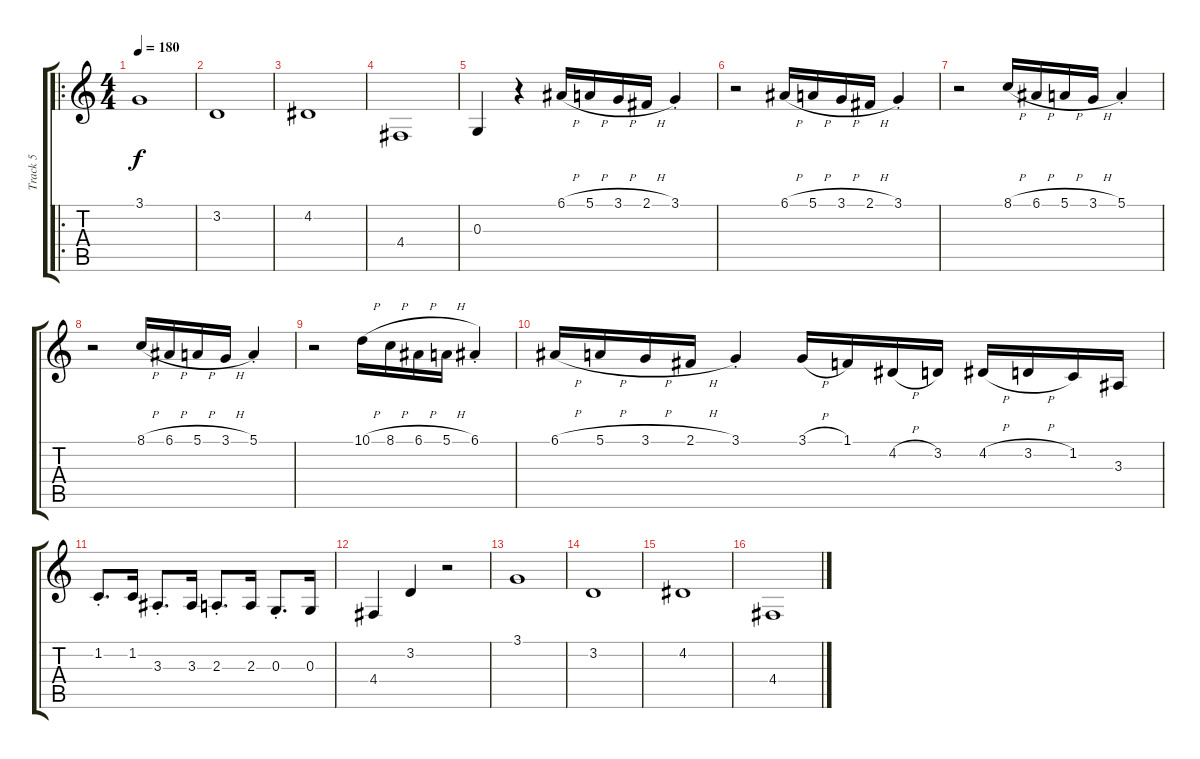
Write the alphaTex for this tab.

\track ("Track 5" "Track 5") {instrument oboe}
\staff {score tabs}
\tuning (E4 B3 G3 D3 A2 E2) {hide}
\ro
\ts (4 4)
\tempo 180
\clef g2
\ks c
3.1.1{dy f instrument oboe} |
3.2.1 |
4.2.1 |
4.4.1 |
0.3.4 r.4 6.1{h}.16 5.1{h}.16 3.1{h}.16 2.1{h}.16 3.1{st}.4 |
r.2 6.1{h}.16 5.1{h}.16 3.1{h}.16 2.1{h}.16 3.1{st}.4 |
r.2 8.1{h}.16 6.1{h}.16 5.1{h}.16 3.1{h}.16 5.1{st}.4 |
r.2 8.1{h}.16 6.1{h}.16 5.1{h}.16 3.1{h}.16 5.1{st}.4 |
r.2 10.1{h}.16 8.1{h}.16 6.1{h}.16 5.1{h}.16 6.1{st}.4 |
6.1{h}.16 5.1{h}.16 3.1{h}.16 2.1{h}.16 3.1{st}.4 3.1{h}.16 1.1.16 4.2{h}.16 3.2.16 4.2{h}.16 3.2{h}.16 1.2.16 3.3.16 |
1.2{st}.8{d} 1.2.16 3.3{st}.8{d} 3.3.16 2.3{st}.8{d} 2.3.16 0.3{st}.8{d} 0.3.16 |
4.4.4 3.2.4 r.2 |
3.1.1 |
3.2.1 |
4.2.1 |
4.4.1
